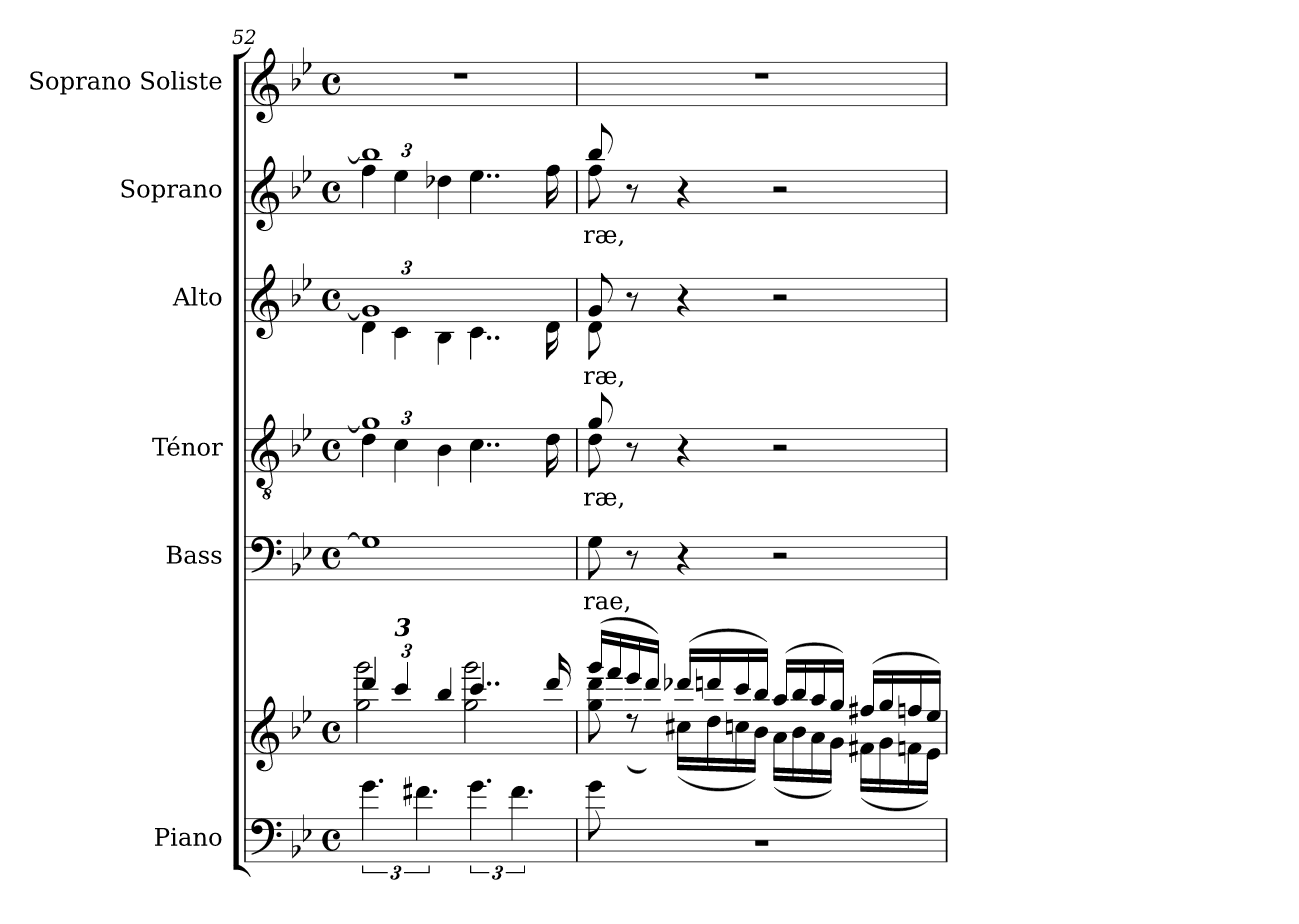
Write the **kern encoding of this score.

**kern	**kern	**kern	**text	**kern	**text	**kern	**text	**kern	**text	**kern
*part6	*part6	*part5	*part5	*part4	*part4	*part3	*part3	*part2	*part2	*part1
*staff7	*staff6	*staff5	*staff5	*staff4	*staff4	*staff3	*staff3	*staff2	*staff2	*staff1
*I"Piano	*	*I"Bass	*	*I"Ténor	*	*I"Alto	*	*I"Soprano	*	*I"Soprano Soliste
*I'Pno.	*	*I'B.	*	*I'T.	*	*I'A.	*	*I'S.	*	*
*clefF4	*clefG2	*clefF4	*	*clefGv2	*	*clefG2	*	*clefG2	*	*clefG2
*	*	*	*	*	*	*	*	*ITrd2c3	*	*
*k[b-e-]	*k[b-e-]	*k[b-e-]	*	*k[b-e-]	*	*k[b-e-]	*	*k[f#]	*	*k[b-e-]
*M4/4	*M4/4	*M4/4	*	*M4/4	*	*M4/4	*	*M4/4	*	*M4/4
*met(c)	*met(c)	*met(c)	*	*met(c)	*	*met(c)	*	*met(c)	*	*met(c)
=52	=52	=52	=52	=52	=52	=52	=52	=52	=52	=52
*	*	*	*	*^	*	*^	*	*^	*	*
*	*Xbrackettup	*	*	*	*Xbrackettup	*	*	*Xbrackettup	*	*	*Xbrackettup	*	*
*	*^	*	*	*	*	*	*	*	*	*	*	*	*
6.g\	6ddd/	2gg\ 2ggg\	1G]	.	1g]	6d\	-	1g]	6d\	-	1ggi]	6ddi\	-	1r
!	!LO:TX:a:Bi:t=3	!	!	!	!	!	!	!	!	!	!	!	!	!
.	6ccc/	.	.	.	.	6c\	-	.	6c\	-	.	6cci\	-	.
6.f#X\	.	.	.	.	.	.	.	.	.	.	.	.	.	.
.	6bb-/	.	.	.	.	6B-\	-	.	6B-\	-	.	6b-Xi\	-	.
6.g\	4..ccc/	2gg\ 2ggg\	.	.	.	4..c\	-	.	4..c\	-	.	4..cci\	-	.
6.f#\	.	.	.	.	.	.	.	.	.	.	.	.	.	.
.	16ddd/	.	.	.	.	16d\	-	.	16d\	-	.	16ddi\	-	.
!!LO:PB:g=z
=53	=53	=53	=53	=53	=53	=53	=53	=53	=53	=53	=53	=53	=53	=53
*^	*	*^	*	*	*	*	*	*	*	*	*	*	*	*
8g\L	1r	(16ggg/LL	8ryy	8gg\ 8ddd\	8G\	-rae,	8g/	8d\	ræ,	8g/	8d\	ræ,	8ggi/	8ddi\	ræ,	1r
.	.	16fff/	.	.	.	.	.	.	.	.	.	.	.	.	.	.
2..ryy	.	16eee-/	(16ee-\L	8rdd	8r	.	8r	8ryy	.	8r	8ryy	.	8r	8ryy	.	.
.	.	16ddd/JJ)	16dd\JJ)	.	.	.	.	.	.	.	.	.	.	.	.	.
.	.	(16ddd-X/LL	(16cc#X\LL	2.ryy	4r	.	4r	4ryy	.	4r	4ryy	.	4r	4ryy	.	.
.	.	16dddn/	16dd\	.	.	.	.	.	.	.	.	.	.	.	.	.
.	.	16ccc/	16ccn\	.	.	.	.	.	.	.	.	.	.	.	.	.
.	.	16bb-/JJ)	16b-\JJ)	.	.	.	.	.	.	.	.	.	.	.	.	.
.	.	(16aa/LL	(16a\LL	.	2r	.	2r	2ryy	.	2r	2ryy	.	2r	2ryy	.	.
.	.	16bb-/	16b-\	.	.	.	.	.	.	.	.	.	.	.	.	.
.	.	16aa/	16a\	.	.	.	.	.	.	.	.	.	.	.	.	.
.	.	16gg/JJ)	16g\JJ)	.	.	.	.	.	.	.	.	.	.	.	.	.
.	.	(16ff#X/LL	(16f#X\LL	.	.	.	.	.	.	.	.	.	.	.	.	.
.	.	16gg/	16g\	.	.	.	.	.	.	.	.	.	.	.	.	.
.	.	16ffn/	16fn\	.	.	.	.	.	.	.	.	.	.	.	.	.
.	.	16ee-/JJ)	16e-\JJ)	.	.	.	.	.	.	.	.	.	.	.	.	.
*v	*v	*	*	*	*	*	*v	*v	*	*v	*v	*	*v	*v	*	*
*	*v	*v	*v	*	*	*	*	*	*	*	*	*
=	=	=	=	=	=	=	=	=	=	=
*-	*-	*-	*-	*-	*-	*-	*-	*-	*-	*-
